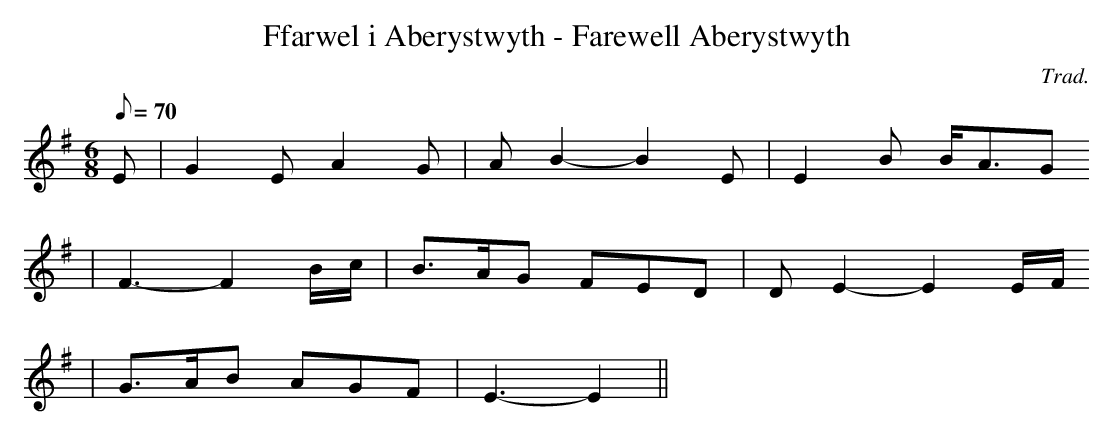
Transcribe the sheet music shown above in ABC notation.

X:1
T:Ffarwel i Aberystwyth - Farewell Aberystwyth
M:6/8
L:1/8
Q:70
C:Trad.
K:G
E | G2 E A2 G | A B2- B2 E | E2 B B<AG
| F3- F2 B/2c/2 | B>AG FED | D E2- E2 E/2F/2
| G>AB AGF | E3- E2 ||
